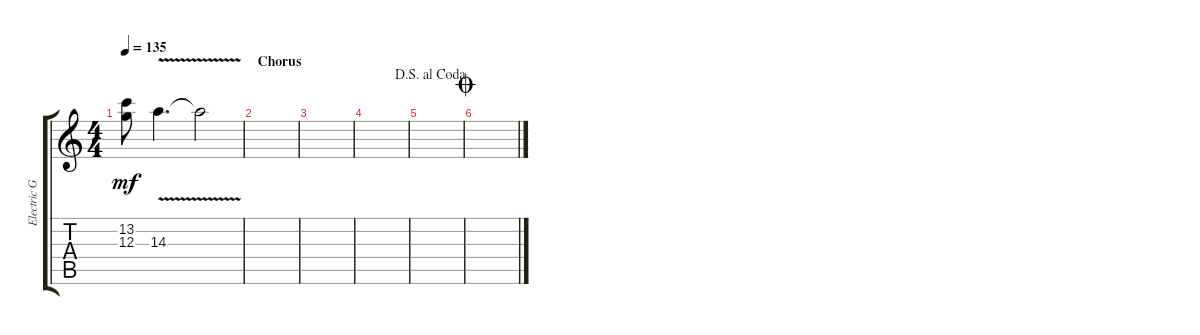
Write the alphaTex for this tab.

\track ("Electric Guitar Clean 3" "Electric G") {instrument electricguitarclean}
\staff {score tabs}
\tuning (E4 B3 G3 D3 A2 E2) {hide}
\ts (4 4)
\tempo 135
\clef g2
\ks c
(13.2 12.3).8{dy mf} 14.3{v}.4{d} 14.3{t}.2 |
\section ("" "Chorus")
|
|
|
\jump dalsegnoalcoda
|
\jump coda
